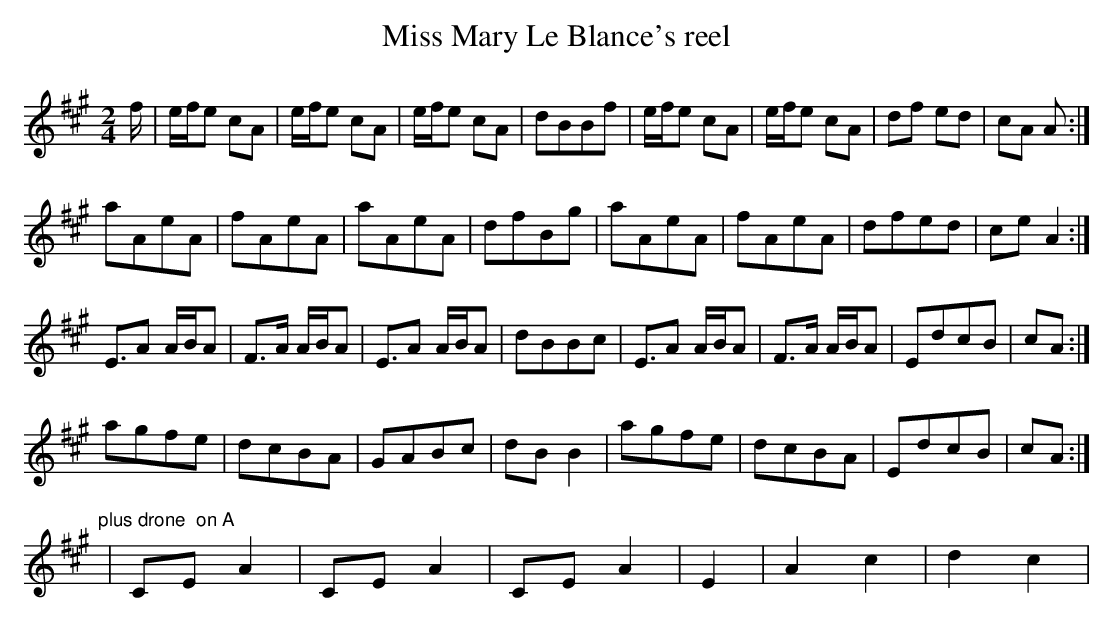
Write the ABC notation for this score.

X:1
T:Miss Mary Le Blance's reel
M:2/4
L:1/16
K:A
f| efe2 c2A2| efe2 c2A2| efe2 c2A2| d2B2B2f2| efe2 c2A2|efe2 c2A2| d2f2 e2d2| c2A2 A2:|
a2A2e2A2| f2A2e2A2| a2A2e2A2 | d2f2B2g2| a2A2e2A2| f2A2e2A2| d2f2e2d2| c2e2 A4 :|
E3A2 ABA2| F3A ABA2| E3A2 ABA2| d2B2B2c2| E3A2 ABA2| F3A ABA2| E2d2c2B2| c2A2 :|
a2g2f2e2 | d2c2B2A2| G2A2B2c2| d2B2 B4| a2g2f2e2 | d2c2B2A2| E2d2c2B2| c2A2 :|
"plus drone  on A"|C2E2 A4| C2E2 A4|C2E2 A4| E4| A4 c4 | d4 c4|
